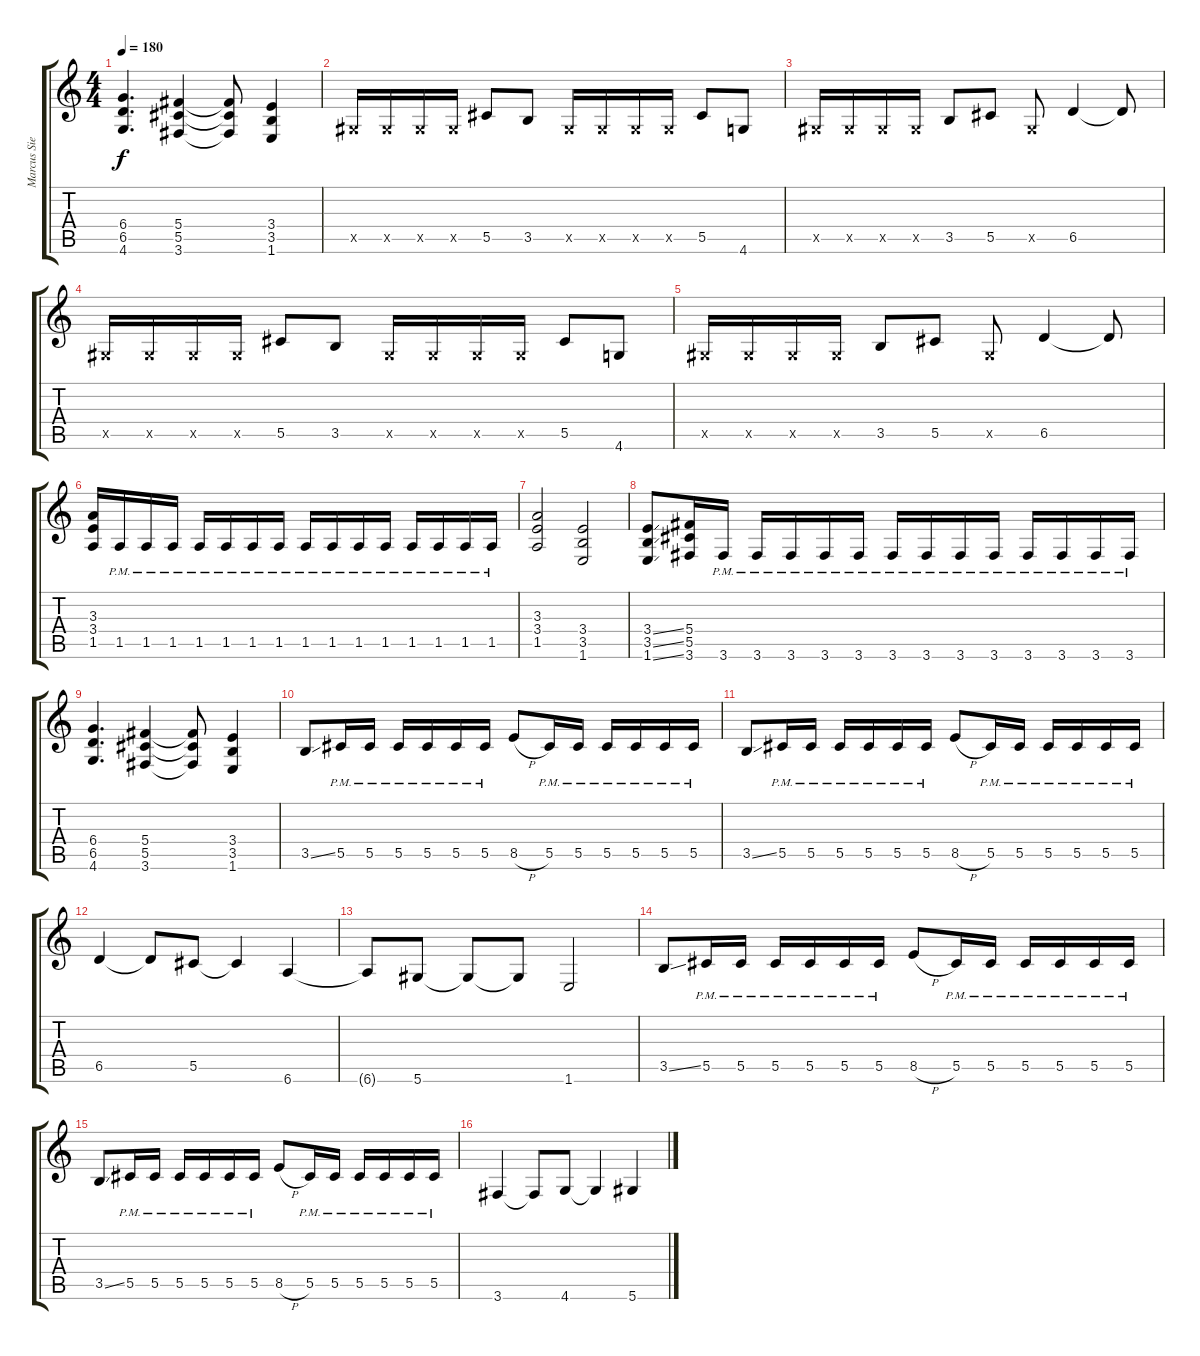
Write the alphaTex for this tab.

\track ("Marcus Siepen" "Marcus Sie") {instrument distortionguitar}
\staff {score tabs}
\tuning (Eb4 Bb3 Gb3 Db3 Ab2 Eb2) {hide}
\ts (4 4)
\tempo 180
\clef g2
\ks c
(6.4 6.5 4.6).4{d dy f} (5.4 5.5 3.6).4 (5.4{t} 5.5{t} 3.6{t}).8 (3.4 3.5 1.6).4 |
0.5{x}.16 0.5{x}.16 0.5{x}.16 0.5{x}.16 5.5.8 3.5.8 0.5{x}.16 0.5{x}.16 0.5{x}.16 0.5{x}.16 5.5.8 4.6.8 |
0.5{x}.16 0.5{x}.16 0.5{x}.16 0.5{x}.16 3.5.8 5.5.8 0.5{x}.8 6.5.4 6.5{t}.8 |
0.5{x}.16 0.5{x}.16 0.5{x}.16 0.5{x}.16 5.5.8 3.5.8 0.5{x}.16 0.5{x}.16 0.5{x}.16 0.5{x}.16 5.5.8 4.6.8 |
0.5{x}.16 0.5{x}.16 0.5{x}.16 0.5{x}.16 3.5.8 5.5.8 0.5{x}.8 6.5.4 6.5{t}.8 |
(3.3 3.4 1.5).16 1.5{pm}.16 1.5{pm}.16 1.5{pm}.16 1.5{pm}.16 1.5{pm}.16 1.5{pm}.16 1.5{pm}.16 1.5{pm}.16 1.5{pm}.16 1.5{pm}.16 1.5{pm}.16 1.5{pm}.16 1.5{pm}.16 1.5{pm}.16 1.5{pm}.16 |
(3.3 3.4 1.5).2 (3.4 3.5 1.6).2 |
(3.4{ss} 3.5{ss} 1.6{ss}).8 (5.4 5.5 3.6).16 3.6{pm}.16 3.6{pm}.16 3.6{pm}.16 3.6{pm}.16 3.6{pm}.16 3.6{pm}.16 3.6{pm}.16 3.6{pm}.16 3.6{pm}.16 3.6{pm}.16 3.6{pm}.16 3.6{pm}.16 3.6{pm}.16 |
(6.4 6.5 4.6).4{d} (5.4 5.5 3.6).4 (5.4{t} 5.5{t} 3.6{t}).8 (3.4 3.5 1.6).4 |
3.5{ss}.8 5.5{pm}.16 5.5{pm}.16 5.5{pm}.16 5.5{pm}.16 5.5{pm}.16 5.5{pm}.16 8.5{h}.8 5.5{pm}.16 5.5{pm}.16 5.5{pm}.16 5.5{pm}.16 5.5{pm}.16 5.5{pm}.16 |
3.5{ss}.8 5.5{pm}.16 5.5{pm}.16 5.5{pm}.16 5.5{pm}.16 5.5{pm}.16 5.5{pm}.16 8.5{h}.8 5.5{pm}.16 5.5{pm}.16 5.5{pm}.16 5.5{pm}.16 5.5{pm}.16 5.5{pm}.16 |
6.5.4 6.5{t}.8 5.5.8 5.5{t}.4 6.6.4 |
6.6{t}.8 5.6.8 5.6{t}.8 5.6{t}.8 1.6.2 |
3.5{ss}.8 5.5{pm}.16 5.5{pm}.16 5.5{pm}.16 5.5{pm}.16 5.5{pm}.16 5.5{pm}.16 8.5{h}.8 5.5{pm}.16 5.5{pm}.16 5.5{pm}.16 5.5{pm}.16 5.5{pm}.16 5.5{pm}.16 |
3.5{ss}.8 5.5{pm}.16 5.5{pm}.16 5.5{pm}.16 5.5{pm}.16 5.5{pm}.16 5.5{pm}.16 8.5{h}.8 5.5{pm}.16 5.5{pm}.16 5.5{pm}.16 5.5{pm}.16 5.5{pm}.16 5.5{pm}.16 |
3.6.4 3.6{t}.8 4.6.8 4.6{t}.4 5.6.4
